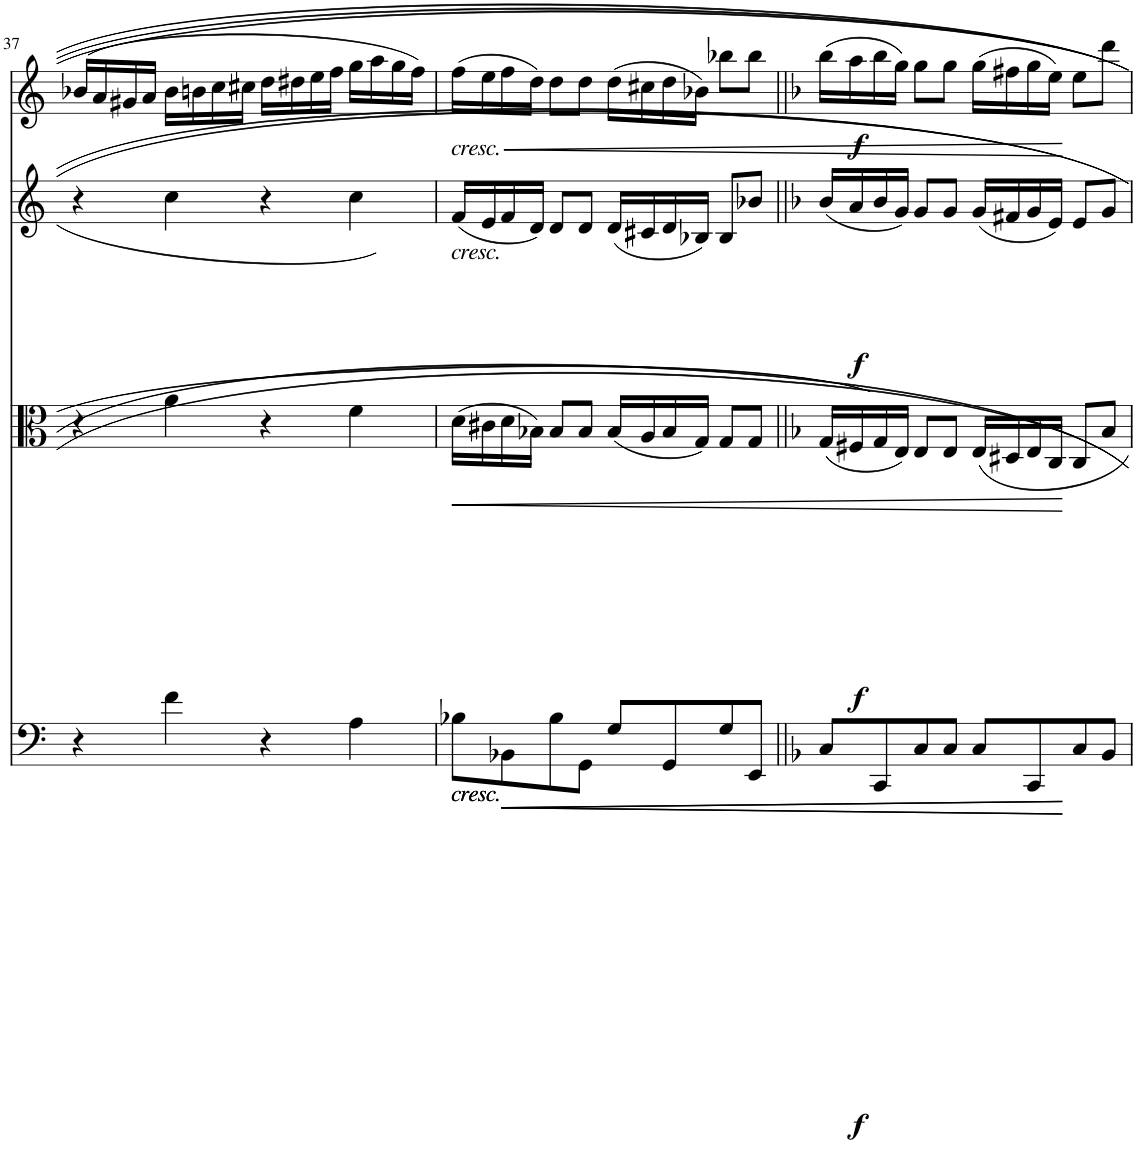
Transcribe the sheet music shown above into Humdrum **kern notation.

**kern	**dynam	**kern	**dynam	**kern	**dynam	**kern	**dynam
*part4	*part4	*part3	*part3	*part2	*part2	*part1	*part1
*staff4	*staff4	*staff3	*staff3	*staff2	*staff2	*staff1	*staff1
*I"Violoncello	*	*I"Viola	*	*I"Violin II	*	*I"Violin I	*
*I'Vc	*	*I'Vla	*	*I'Vln	*	*I'Vln	*
!!LO:PB:g=z
*clefF4	*	*clefC3	*	*clefG2	*	*clefG2	*
*k[]	*	*k[]	*	*k[]	*	*k[]	*
*M4/4	*	*M4/4	*	*M4/4	*	*M4/4	*
=37	=37	=37	=37	=37	=37	=37	=37
4r	.	4r	.	4r	.	(16b-X/LL	.
.	.	.	.	.	.	16a/	.
.	.	.	.	.	.	16g#X/	.
.	.	.	.	.	.	16a/JJ	.
4f\	.	4a\	.	4cc\	.	16b-\LL	.
.	.	.	.	.	.	16bn\	.
.	.	.	.	.	.	16cc\	.
.	.	.	.	.	.	16cc#X\JJ	.
4r	.	4r	.	4r	.	16dd\LL	.
.	.	.	.	.	.	16dd#X\	.
.	.	.	.	.	.	16ee\	.
.	.	.	.	.	.	16ff\JJ	.
4A\	.	4f\	.	4cc\	.	16gg\LL	.
.	.	.	.	.	.	16aa\	.
.	.	.	.	.	.	16gg\	.
.	.	.	.	.	.	16ff\JJ)	.
=38	=38	=38	=38	=38	=38	=38	=38
!	!	!	!	!	!	!LO:TX:b:i:t=cresc.	!
!	!	!	!	!LO:TX:b:i:t=cresc.	!	!	!
!LO:TX:b:i:t=cresc.	!	!	!	!	!	!	!
!LO:TX:b:i:t=cresc.	!	!	!	!	!	!	!
!	!	!	!LO:HP:b	!	!	!	!LO:HP:b
8B-X\L	.	(16d\LL	<	(16f/LL	.	(16ff\LL	<
.	.	16c#X\	.	16e/	.	16ee\	.
!	!LO:HP:b	!	!	!	!	!	!
8BB-X\	<	16d\	.	16f/	.	16ff\	.
.	.	16B-X\JJ)	.	16d/JJ)	.	16dd\JJ)	.
!	!LO:HP:b	!	!	!	!	!	!
8B-\	<	8B-/L	.	8d/L	.	8dd\L	.
8GG\J	.	8B-/J	.	8d/J	.	8dd\J	.
8G/L	.	(16B-/LL	.	(16d/LL	.	(16dd\LL	.
.	.	16A/	.	16c#X/	.	16cc#X\	.
8GG/	.	16B-/	.	16d/	.	16dd\	.
.	.	16G/JJ)	.	16B-X/JJ)	.	16b-X\JJ)	.
8G/	.	8G/L	.	8B-/L	.	8bb-X\L	.
8EE/J	.	8G/J	.	8b-X/J	.	8bb-\J	.
=39||	=39||	=39||	=39||	=39||	=39||	=39||	=39||
*k[b-]	*	*k[b-]	*	*k[b-]	*	*k[b-]	*
!	!LO:DY:b	!	!LO:DY:b	!	!LO:DY:b	!	!LO:DY:b
8C/L	f	(16G/LL	f	(16b-/LL	f	(16bb-\LL	f
.	.	16F#X/	.	16a/	.	16aa\	.
8CC/	.	16G/	.	16b-/	.	16bb-\	.
.	.	16E/JJ)	.	16g/JJ)	.	16gg\JJ)	.
8C/	.	8E/L	.	8g/L	.	8gg\L	.
8C/J	.	8E/J	.	8g/J	.	8gg\J	.
8C/L	.	16E/LL	.	(16g/LL	.	(16gg\LL	.
.	.	16D#X/	.	16f#X/	.	16ff#X\	.
8CC/	.	16E/	.	16g/	.	16gg\	.
.	.	16C/JJ	.	16e/JJ)	.	16ee\JJ)	.
8C/	[ [	8C/L	[	8e/L	.	8ee\L	[
8BB-/J	.	8B-/J	.	8g/J	.	8ddd\J	.
=	=	=	=	=	=	=	=
*-	*-	*-	*-	*-	*-	*-	*-
